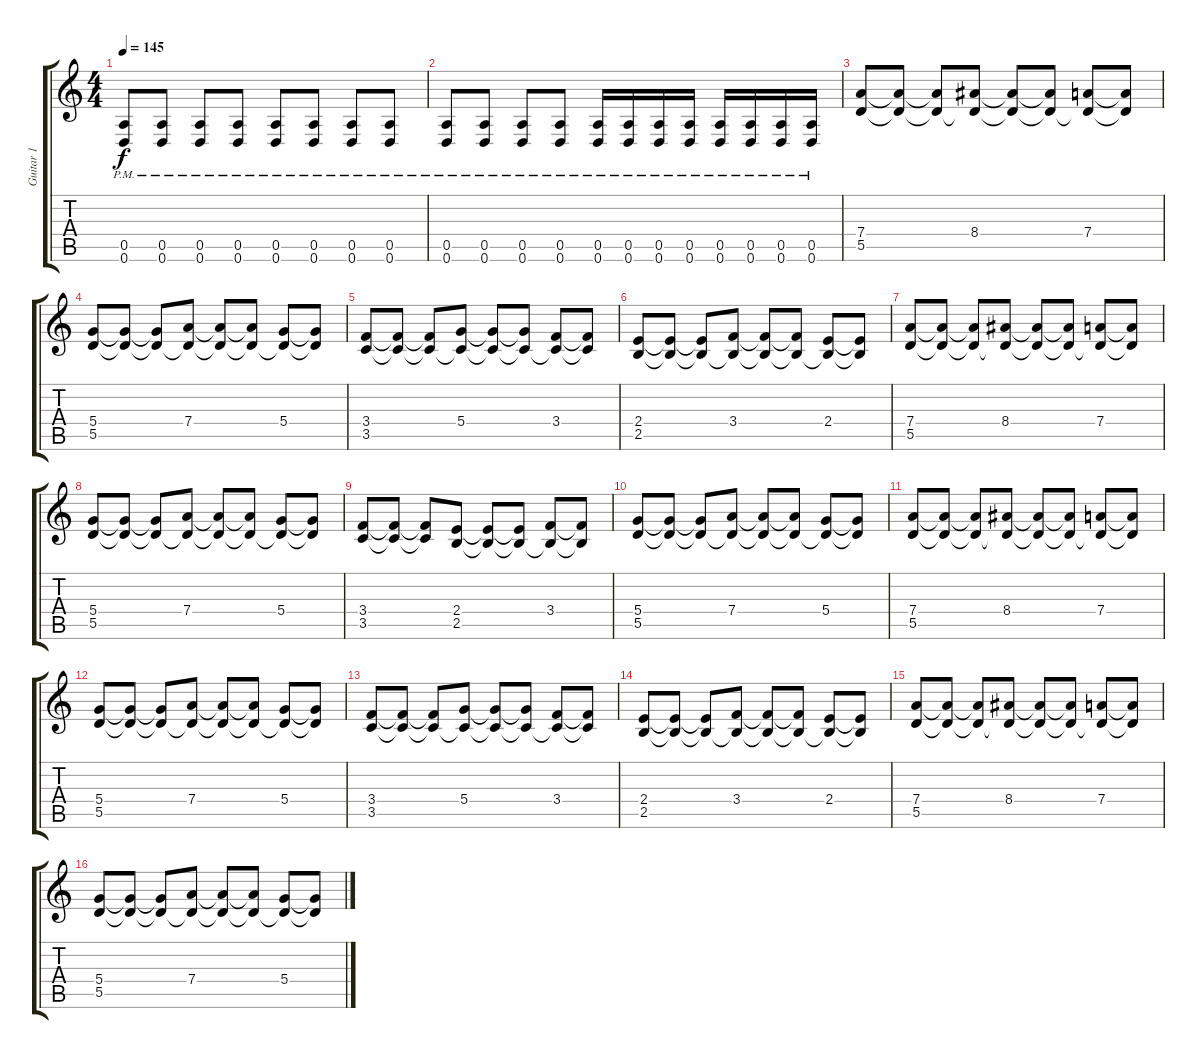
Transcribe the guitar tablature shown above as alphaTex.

\track ("Guitar 1" "Guitar 1") {instrument distortionguitar}
\staff {score tabs}
\tuning (E4 B3 G3 D3 A2 D2) {hide}
\ts (4 4)
\tempo 145
\clef g2
\ks c
(0.5{pm} 0.6{pm}).8{dy f} (0.5{pm} 0.6{pm}).8 (0.5{pm} 0.6{pm}).8 (0.5{pm} 0.6{pm}).8 (0.5{pm} 0.6{pm}).8 (0.5{pm} 0.6{pm}).8 (0.5{pm} 0.6{pm}).8 (0.5{pm} 0.6{pm}).8 |
(0.5{pm} 0.6{pm}).8 (0.5{pm} 0.6{pm}).8 (0.5{pm} 0.6{pm}).8 (0.5{pm} 0.6{pm}).8 (0.5{pm} 0.6{pm}).16 (0.5{pm} 0.6{pm}).16 (0.5{pm} 0.6{pm}).16 (0.5{pm} 0.6{pm}).16 (0.5{pm} 0.6{pm}).16 (0.5{pm} 0.6{pm}).16 (0.5{pm} 0.6{pm}).16 (0.5{pm} 0.6{pm}).16 |
(7.4 5.5).8 (7.4{t} 5.5{t}).8 (7.4{t} 5.5{t}).8 (8.4 5.5{t}).8 (8.4{t} 5.5{t}).8 (8.4{t} 5.5{t}).8 (7.4 5.5{t}).8 (7.4{t} 5.5{t}).8 |
(5.4 5.5).8 (5.4{t} 5.5{t}).8 (5.4{t} 5.5{t}).8 (7.4 5.5{t}).8 (7.4{t} 5.5{t}).8 (7.4{t} 5.5{t}).8 (5.4 5.5{t}).8 (5.4{t} 5.5{t}).8 |
(3.4 3.5).8 (3.4{t} 3.5{t}).8 (3.4{t} 3.5{t}).8 (5.4 3.5{t}).8 (5.4{t} 3.5{t}).8 (5.4{t} 3.5{t}).8 (3.4 3.5{t}).8 (3.4{t} 3.5{t}).8 |
(2.4 2.5).8 (2.4{t} 2.5{t}).8 (2.4{t} 2.5{t}).8 (3.4 2.5{t}).8 (3.4{t} 2.5{t}).8 (3.4{t} 2.5{t}).8 (2.4 2.5{t}).8 (2.4{t} 2.5{t}).8 |
(7.4 5.5).8 (7.4{t} 5.5{t}).8 (7.4{t} 5.5{t}).8 (8.4 5.5{t}).8 (8.4{t} 5.5{t}).8 (8.4{t} 5.5{t}).8 (7.4 5.5{t}).8 (7.4{t} 5.5{t}).8 |
(5.4 5.5).8 (5.4{t} 5.5{t}).8 (5.4{t} 5.5{t}).8 (7.4 5.5{t}).8 (7.4{t} 5.5{t}).8 (7.4{t} 5.5{t}).8 (5.4 5.5{t}).8 (5.4{t} 5.5{t}).8 |
(3.4 3.5).8 (3.4{t} 3.5{t}).8 (3.4{t} 3.5{t}).8 (2.4 2.5).8 (2.4{t} 2.5{t}).8 (2.4{t} 2.5{t}).8 (3.4 2.5{t}).8 (3.4{t} 2.5{t}).8 |
(5.4 5.5).8 (5.4{t} 5.5{t}).8 (5.4{t} 5.5{t}).8 (7.4 5.5{t}).8 (7.4{t} 5.5{t}).8 (7.4{t} 5.5{t}).8 (5.4 5.5{t}).8 (5.4{t} 5.5{t}).8 |
(7.4 5.5).8 (7.4{t} 5.5{t}).8 (7.4{t} 5.5{t}).8 (8.4 5.5{t}).8 (8.4{t} 5.5{t}).8 (8.4{t} 5.5{t}).8 (7.4 5.5{t}).8 (7.4{t} 5.5{t}).8 |
(5.4 5.5).8 (5.4{t} 5.5{t}).8 (5.4{t} 5.5{t}).8 (7.4 5.5{t}).8 (7.4{t} 5.5{t}).8 (7.4{t} 5.5{t}).8 (5.4 5.5{t}).8 (5.4{t} 5.5{t}).8 |
(3.4 3.5).8 (3.4{t} 3.5{t}).8 (3.4{t} 3.5{t}).8 (5.4 3.5{t}).8 (5.4{t} 3.5{t}).8 (5.4{t} 3.5{t}).8 (3.4 3.5{t}).8 (3.4{t} 3.5{t}).8 |
(2.4 2.5).8 (2.4{t} 2.5{t}).8 (2.4{t} 2.5{t}).8 (3.4 2.5{t}).8 (3.4{t} 2.5{t}).8 (3.4{t} 2.5{t}).8 (2.4 2.5{t}).8 (2.4{t} 2.5{t}).8 |
(7.4 5.5).8 (7.4{t} 5.5{t}).8 (7.4{t} 5.5{t}).8 (8.4 5.5{t}).8 (8.4{t} 5.5{t}).8 (8.4{t} 5.5{t}).8 (7.4 5.5{t}).8 (7.4{t} 5.5{t}).8 |
(5.4 5.5).8 (5.4{t} 5.5{t}).8 (5.4{t} 5.5{t}).8 (7.4 5.5{t}).8 (7.4{t} 5.5{t}).8 (7.4{t} 5.5{t}).8 (5.4 5.5{t}).8 (5.4{t} 5.5{t}).8
